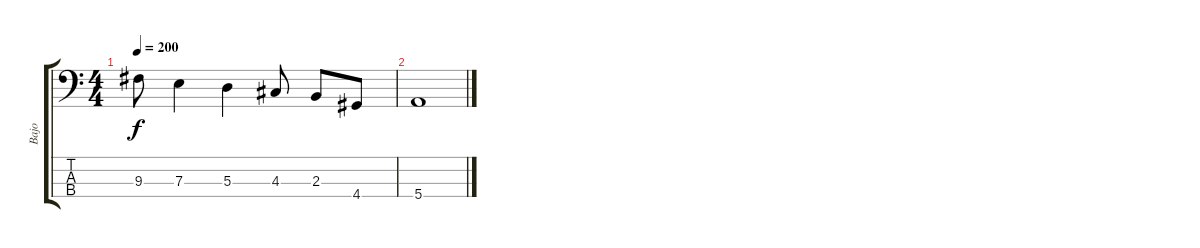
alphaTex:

\track ("Bajo" "Bajo") {instrument electricbasspick}
\staff {score tabs}
\tuning (G2 D2 A1 E1) {hide}
\ts (4 4)
\tempo 200
\clef f4
\ks c
9.3{t}.8{dy f} 7.3.4 5.3.4 4.3.8 2.3.8 4.4.8 |
5.4.1
